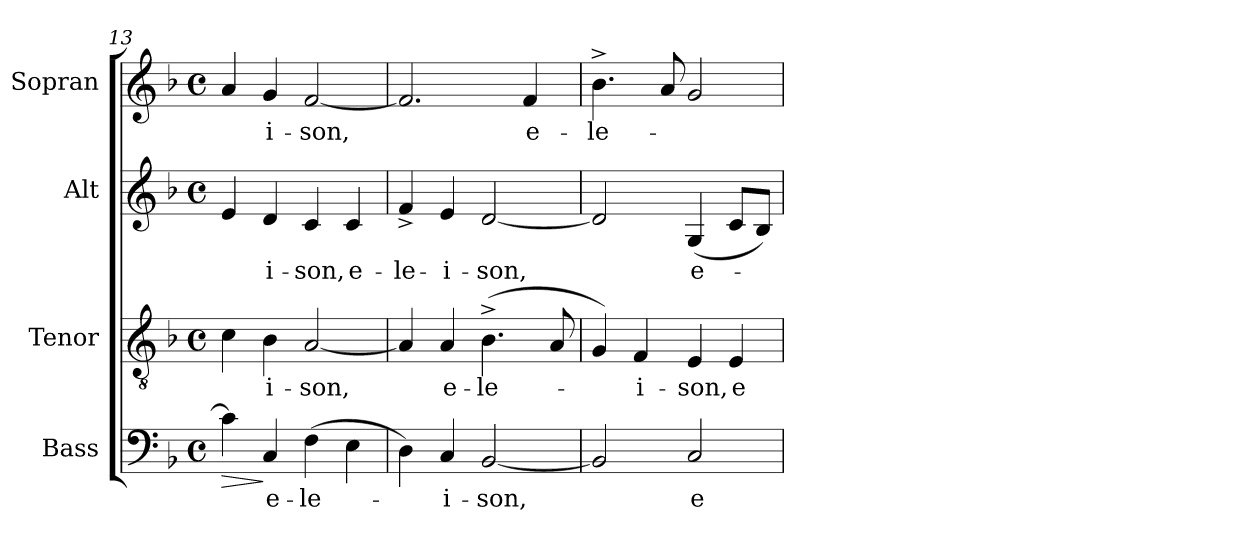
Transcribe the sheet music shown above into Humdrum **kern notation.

**kern	**text	**dynam	**kern	**text	**kern	**text	**kern	**text
*part4	*part4	*part4	*part3	*part3	*part2	*part2	*part1	*part1
*staff4	*staff4	*staff4	*staff3	*staff3	*staff2	*staff2	*staff1	*staff1
*I"Bass	*	*	*I"Tenor	*	*I"Alt	*	*I"Sopran	*
*I'B.	*	*	*I'T.	*	*I'A.	*	*I'S.	*
*clefF4	*	*	*clefGv2	*	*clefG2	*	*clefG2	*
*k[b-]	*	*	*k[b-]	*	*k[b-]	*	*k[b-]	*
*F:	*	*	*F:	*	*F:	*	*F:	*
*M4/4	*	*	*M4/4	*	*M4/4	*	*M4/4	*
*met(c)	*	*	*met(c)	*	*met(c)	*	*met(c)	*
=13	=13	=13	=13	=13	=13	=13	=13	=13
!	!	!LO:HP:b	!	!	!	!	!	!
4c\]	.	>	4c\	.	4e/	.	4a/	.
!	!LO:LY:b	!	!	!LO:LY:b	!	!LO:LY:b	!	!LO:LY:b
4C/	e-	]	4B-\	-i-	4d/	-i-	4g/	-i-
!	!LO:LY:b	!	!	!LO:LY:b	!	!LO:LY:b	!	!LO:LY:b
(>4F\	-le-	.	[2A/	-son,	4c/	-son,	[2f/	-son,
!	!	!	!	!	!	!LO:LY:b	!	!
4E\	.	.	.	.	4c/	e-	.	.
!!LO:LB:g=z
=14	=14	=14	=14	=14	=14	=14	=14	=14
!	!	!	!	!	!	!LO:LY:b	!	!
4D\)	.	.	4A/]	.	4f^>/	-le-	2.f/]	.
!	!LO:LY:b	!	!	!LO:LY:b	!	!LO:LY:b	!	!
4C/	-i-	.	4A/	e-	4e/	-i-	.	.
!	!LO:LY:b	!	!	!LO:LY:b	!	!LO:LY:b	!	!
[2BB-/	-son,	.	(>4.B-^>\	-le-	[2d/	-son,	.	.
!	!	!	!	!	!	!	!	!LO:LY:b
.	.	.	.	.	.	.	4f/	e-
.	.	.	8A/	.	.	.	.	.
=15	=15	=15	=15	=15	=15	=15	=15	=15
!	!	!	!	!	!	!	!	!LO:LY:b
2BB-/]	.	.	4G/)	.	2d/]	.	4.b-^>\	-le-
!	!	!	!	!LO:LY:b	!	!	!	!
.	.	.	4F/	-i-	.	.	.	.
.	.	.	.	.	.	.	8a/	.
!	!LO:LY:b	!	!	!LO:LY:b	!	!LO:LY:b	!	!
2C/	e-	.	4E/	-son,	(4G/	e-	2g/	.
!	!	!	!	!LO:LY:b	!	!	!	!
.	.	.	4E/	e-	8c/L	.	.	.
.	.	.	.	.	8B-/J)	.	.	.
=	=	=	=	=	=	=	=	=
*-	*-	*-	*-	*-	*-	*-	*-	*-
